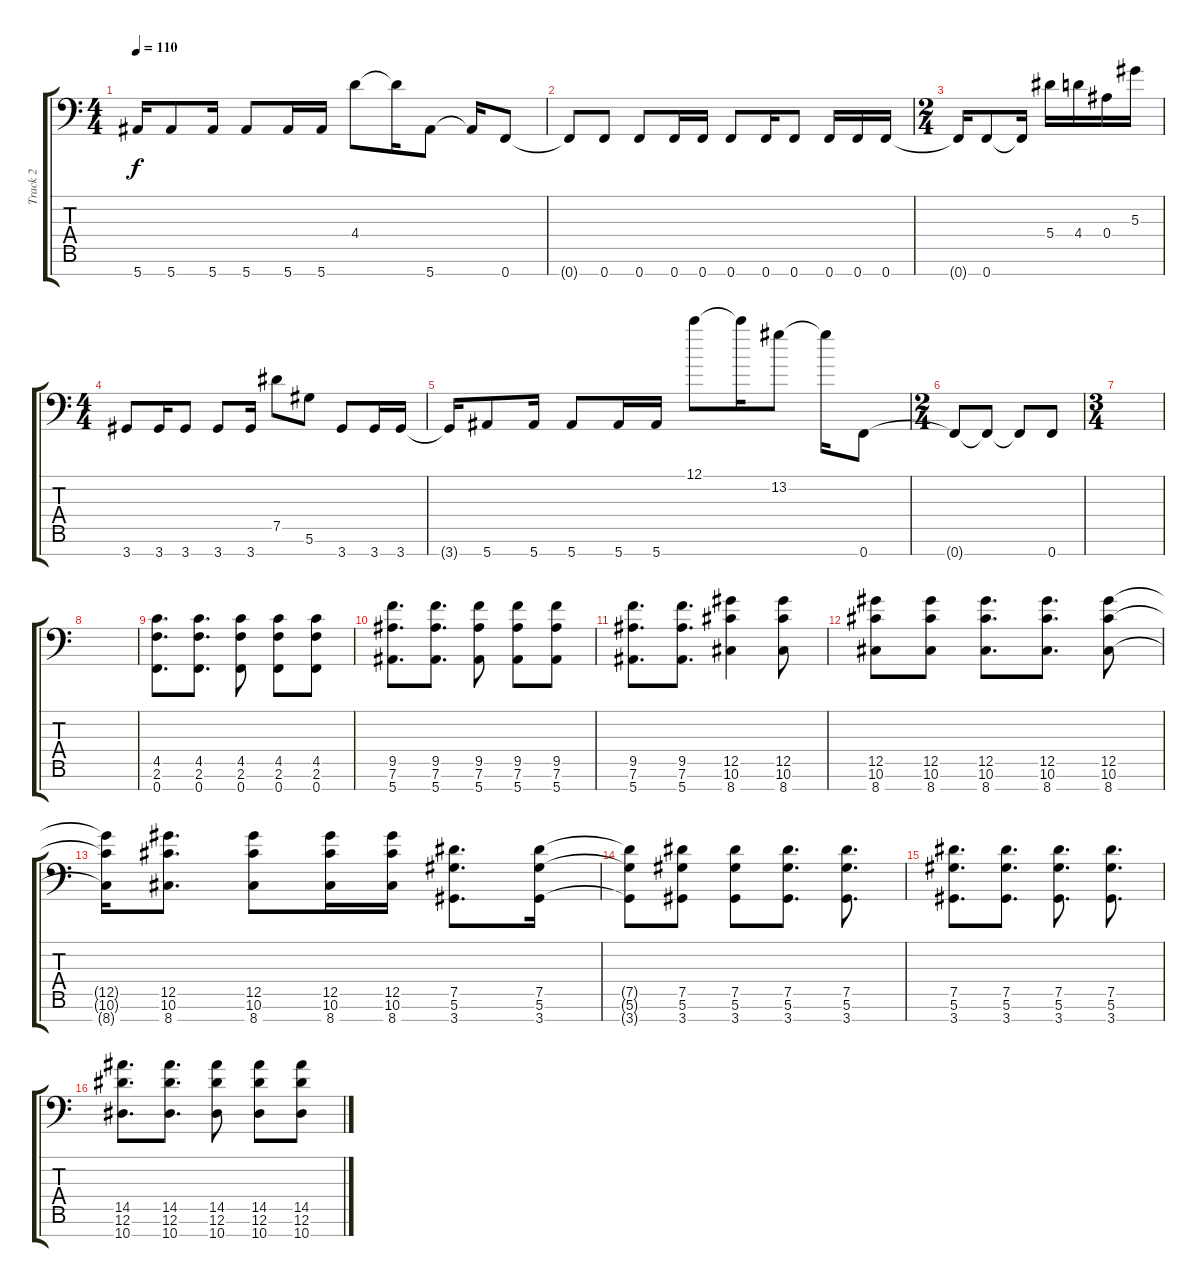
\track ("Track 2" "Track 2") {instrument distortionguitar}
\staff {score tabs}
\tuning (C4 G3 Eb3 Bb2 Ab2 Eb2 F1) {hide}
\ts (4 4)
\tempo 110
\clef f4
\ks c
5.7{t}.16{dy f} 5.7.8 5.7.16 5.7.8 5.7.16 5.7.16 4.4.8 4.4{t}.16 5.7.8 5.7{t}.16 0.7.8 |
0.7{t}.8 0.7.8 0.7.8 0.7.16 0.7.16 0.7.8 0.7.16 0.7.8 0.7.16 0.7.16 0.7.16 |
\ts (2 4)
0.7{t}.16 0.7.8 0.7{t}.16 5.4.16 4.4.16 0.4.16 5.3.16 |
\ts (4 4)
3.7.8 3.7.16 3.7.8 3.7.8 3.7.16 7.5.8 5.6.8 3.7.8 3.7.16 3.7.16 |
3.7{t}.16 5.7.8 5.7.16 5.7.8 5.7.16 5.7.16 12.1.8 12.1{t}.16 13.2.8 13.2{t}.16 0.7.8 |
\ts (2 4)
0.7{t}.8 0.7{t}.8 0.7{t}.8 0.7.8 |
\ts (3 4)
|
|
(4.5 2.6 0.7).8{d} (4.5 2.6 0.7).8{d} (4.5 2.6 0.7).8 (4.5 2.6 0.7).8 (4.5 2.6 0.7).8 |
(9.5 7.6 5.7).8{d} (9.5 7.6 5.7).8{d} (9.5 7.6 5.7).8 (9.5 7.6 5.7).8 (9.5 7.6 5.7).8 |
(9.5 7.6 5.7).8{d} (9.5 7.6 5.7).8{d} (12.5 10.6 8.7).4 (12.5 10.6 8.7).8 |
(12.5 10.6 8.7).8 (12.5 10.6 8.7).8 (12.5 10.6 8.7).8{d} (12.5 10.6 8.7).8{d} (12.5 10.6 8.7).8 |
(12.5{t} 10.6{t} 8.7{t}).16 (12.5 10.6 8.7).8{d} (12.5 10.6 8.7).8 (12.5 10.6 8.7).16 (12.5 10.6 8.7).16 (7.5 5.6 3.7).8{d} (7.5 5.6 3.7).16 |
(7.5{t} 5.6{t} 3.7{t}).8 (7.5 5.6 3.7).8 (7.5 5.6 3.7).8 (7.5 5.6 3.7).8{d} (7.5 5.6 3.7).8{d} |
(7.5 5.6 3.7).8{d} (7.5 5.6 3.7).8{d} (7.5 5.6 3.7).8{d} (7.5 5.6 3.7).8{d} |
(14.5 12.6 10.7).8{d} (14.5 12.6 10.7).8{d} (14.5 12.6 10.7).8 (14.5 12.6 10.7).8 (14.5 12.6 10.7).8
